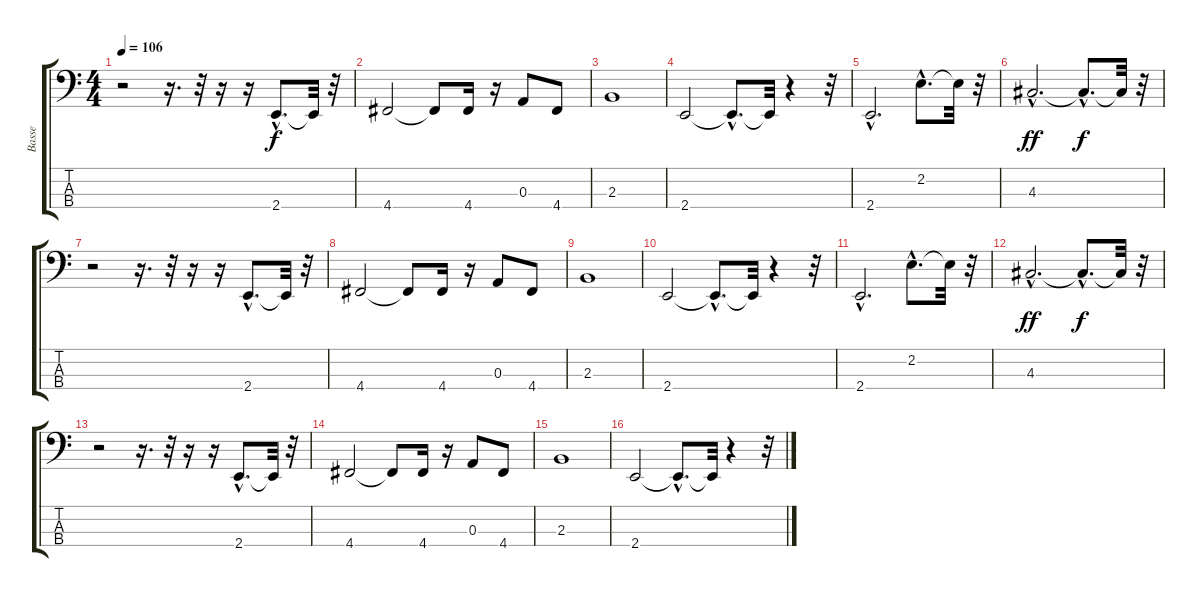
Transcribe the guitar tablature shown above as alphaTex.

\track ("Basse" "Basse") {instrument electricbassfinger}
\staff {score tabs}
\tuning (G2 D2 A1 D1) {hide}
\ts (4 4)
\tempo 106
\clef f4
\ks c
r.2{dy f} r.16{d} r.32 r.16 r.16 2.4{hac}.8{d} 2.4{t}.32 r.32 |
4.4.2 4.4{t}.8 4.4.16 r.16 0.3.8 4.4.8 |
2.3.1 |
2.4.2 2.4{hac t}.8{d} 2.4{t}.32 r.4 r.32 |
2.4{hac}.2{d} 2.2{hac}.8{d} 2.2{t}.32 r.32 |
4.3{hac}.2{d dy ff} 4.3{hac t}.8{d dy f} 4.3{t}.32 r.32 |
r.2 r.16{d} r.32 r.16 r.16 2.4{hac}.8{d} 2.4{t}.32 r.32 |
4.4.2 4.4{t}.8 4.4.16 r.16 0.3.8 4.4.8 |
2.3.1 |
2.4.2 2.4{hac t}.8{d} 2.4{t}.32 r.4 r.32 |
2.4{hac}.2{d} 2.2{hac}.8{d} 2.2{t}.32 r.32 |
4.3{hac}.2{d dy ff} 4.3{hac t}.8{d dy f} 4.3{t}.32 r.32 |
r.2 r.16{d} r.32 r.16 r.16 2.4{hac}.8{d} 2.4{t}.32 r.32 |
4.4.2 4.4{t}.8 4.4.16 r.16 0.3.8 4.4.8 |
2.3.1 |
2.4.2 2.4{hac t}.8{d} 2.4{t}.32 r.4 r.32
